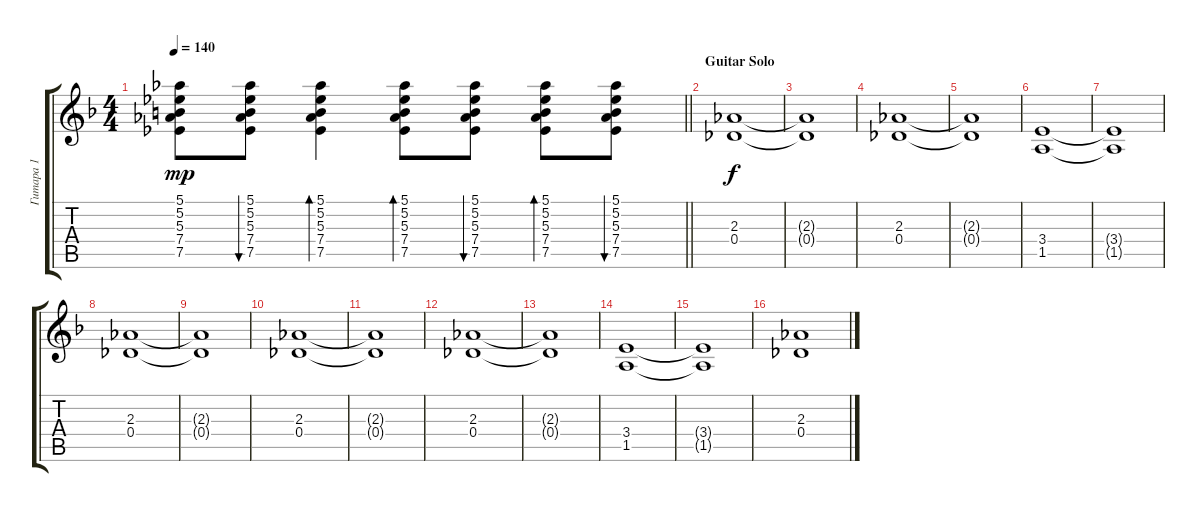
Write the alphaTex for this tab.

\track ("Гитара 1" "Гитара 1") {instrument acousticguitarsteel}
\staff {score tabs}
\tuning (Eb4 Bb3 Gb3 Db3 Ab2 Db2) {hide}
\ts (4 4)
\tempo 140
\clef g2
\barLineRight lightlight
\ks dminor
(5.1{t} 5.2{t} 5.3{t} 7.4{t} 7.5{t}).8{dy mp} (5.1 5.2 5.3 7.4 7.5).8{bu 60} (5.1 5.2 5.3 7.4 7.5).4{bd 60} (5.1 5.2 5.3 7.4 7.5).8{bd 60} (5.1 5.2 5.3 7.4 7.5).8{bu 60} (5.1 5.2 5.3 7.4 7.5).8{bd 60} (5.1 5.2 5.3 7.4 7.5).8{bu 60} |
\section ("" "Guitar Solo")
(2.3 0.4).1{dy f instrument distortionguitar} |
(2.3{t} 0.4{t}).1 |
(2.3 0.4).1 |
(2.3{t} 0.4{t}).1 |
(3.4 1.5).1 |
(3.4{t} 1.5{t}).1 |
(2.3 0.4).1 |
(2.3{t} 0.4{t}).1 |
(2.3 0.4).1 |
(2.3{t} 0.4{t}).1 |
(2.3 0.4).1 |
(2.3{t} 0.4{t}).1 |
(3.4 1.5).1 |
(3.4{t} 1.5{t}).1 |
(2.3 0.4).1
